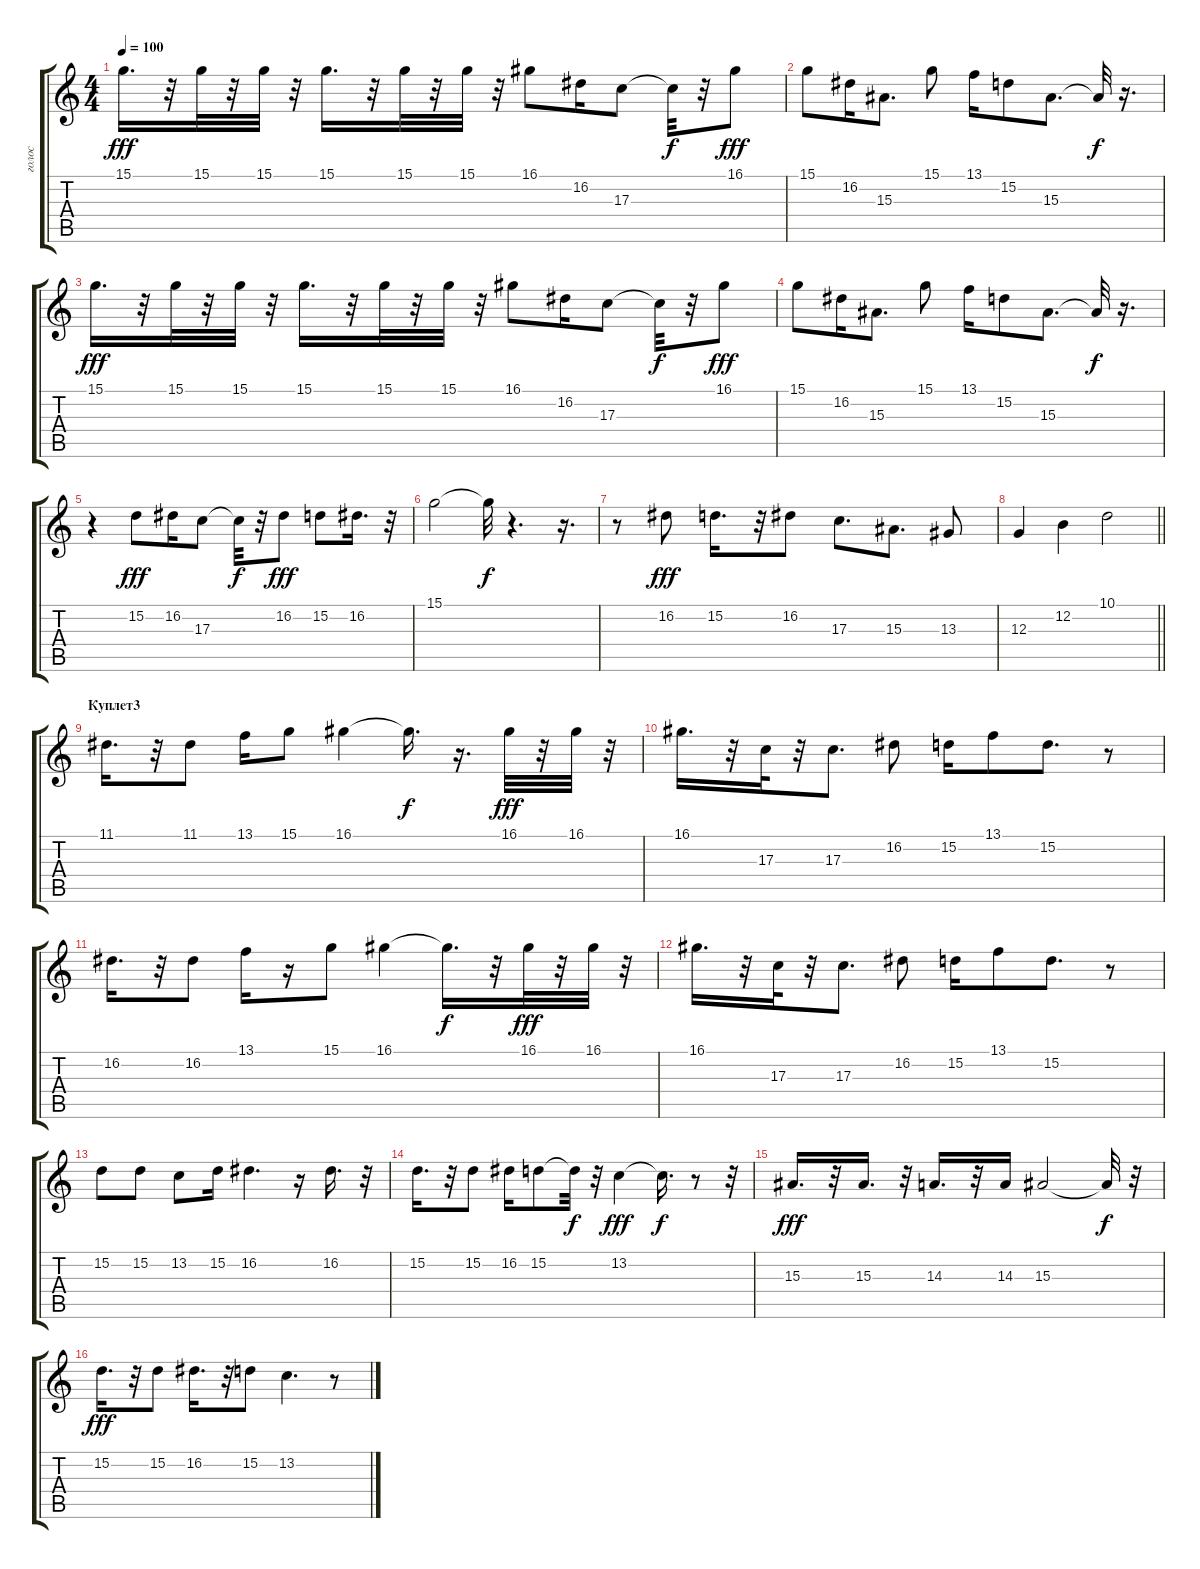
\track ("голос" "голос") {instrument fx5brightness}
\staff {score tabs}
\tuning (E4 B3 G3 D3 A2 E2) {hide}
\ts (4 4)
\tempo 100
\clef g2
\ks c
15.1.16{d dy fff} r.32 15.1.32 r.32 15.1.32 r.32 15.1.16{d} r.32 15.1.32 r.32 15.1.32 r.32 16.1.8 16.2.16 17.3.8 17.3{t}.32{dy f} r.32 16.1.8{dy fff} |
15.1.8 16.2.16 15.3.8{d} 15.1.8 13.1.16 15.2.8 15.3.8{d} 15.3{t}.32{dy f} r.16{d} |
15.1.16{d dy fff} r.32 15.1.32 r.32 15.1.32 r.32 15.1.16{d} r.32 15.1.32 r.32 15.1.32 r.32 16.1.8 16.2.16 17.3.8 17.3{t}.32{dy f} r.32 16.1.8{dy fff} |
15.1.8 16.2.16 15.3.8{d} 15.1.8 13.1.16 15.2.8 15.3.8{d} 15.3{t}.32{dy f} r.16{d} |
r.4 15.2.8{dy fff} 16.2.16 17.3.8 17.3{t}.32{dy f} r.32 16.2.8{dy fff} 15.2.8 16.2.16{d} r.32 |
15.1.2 15.1{t}.32{dy f} r.4{d} r.16{d} |
r.8 16.2.8{dy fff} 15.2.16{d} r.32 16.2.8 17.3.8{d} 15.3.8{d} 13.3.8 |
\barLineRight lightlight
12.3.4 12.2.4 10.1.2 |
\section ("" "Куплет3")
11.1.16{d} r.32 11.1.8 13.1.16 15.1.8 16.1.4 16.1{t}.16{d dy f} r.16{d} 16.1.32{dy fff} r.32 16.1.32 r.32 |
16.1.16{d} r.32 17.3.32 r.32 17.3.8{d} 16.2.8 15.2.16 13.1.8 15.2.8{d} r.8 |
16.2.16{d} r.32 16.2.8 13.1.16 r.16 15.1.8 16.1.4 16.1{t}.16{d dy f} r.32 16.1.32{dy fff} r.32 16.1.32 r.32 |
16.1.16{d} r.32 17.3.32 r.32 17.3.8{d} 16.2.8 15.2.16 13.1.8 15.2.8{d} r.8 |
15.2.8 15.2.8 13.2.8 15.2.16 16.2.4{d} r.16 16.2.16{d} r.32 |
15.2.16{d} r.32 15.2.8 16.2.16 15.2.8 15.2{t}.32{dy f} r.32 13.2.4{dy fff} 13.2{t}.16{d dy f} r.8 r.32 |
15.3.16{d dy fff} r.32 15.3.16{d} r.32 14.3.16{d} r.32 14.3.16 15.3.2 15.3{t}.32{dy f} r.32 |
15.2.16{d dy fff} r.32 15.2.8 16.2.16{d} r.32 15.2.8 13.2.4{d} r.8
